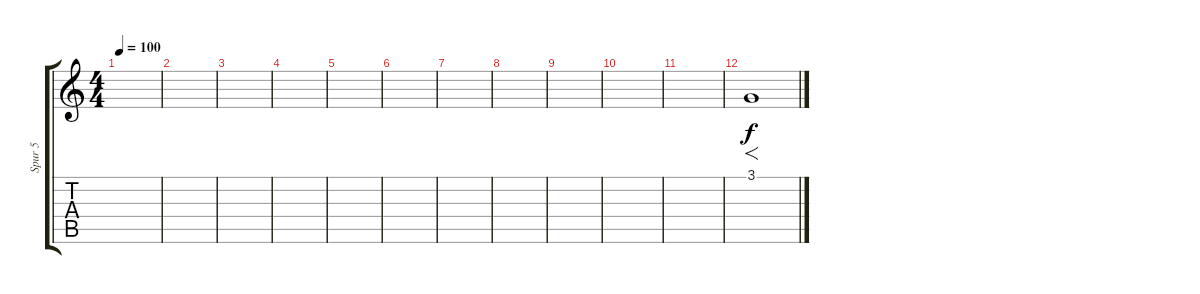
\track ("Spur 5" "Spur 5") {instrument choiraahs}
\staff {score tabs}
\tuning (E4 B3 G3 D3 A2 E2) {hide}
\ts (4 4)
\tempo 100
\clef g2
\ks c
|
|
|
|
|
|
|
|
|
|
|
3.1.1{f}
